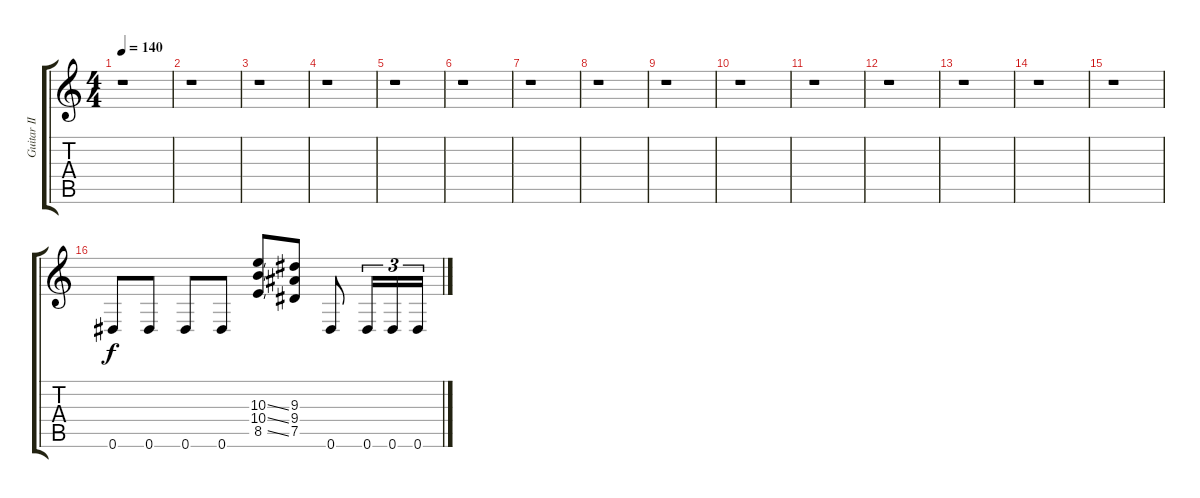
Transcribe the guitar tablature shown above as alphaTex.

\track ("Guitar II" "Guitar II") {instrument overdrivenguitar}
\staff {score tabs}
\tuning (Eb4 Bb3 Gb3 Db3 Ab2 Eb2) {hide}
\ts (4 4)
\tempo 140
\clef g2
\ks c
r.1{dy f} |
r.1 |
r.1 |
r.1 |
r.1 |
r.1 |
r.1 |
r.1 |
r.1 |
r.1 |
r.1 |
r.1 |
r.1 |
r.1 |
r.1 |
0.6.8 0.6.8 0.6.8 0.6.8 (10.3{ss} 10.4{ss} 8.5{ss}).8 (9.3 9.4 7.5).8 0.6.8 0.6.16{tu (3 2)} 0.6.16{tu (3 2)} 0.6.16{tu (3 2)}
